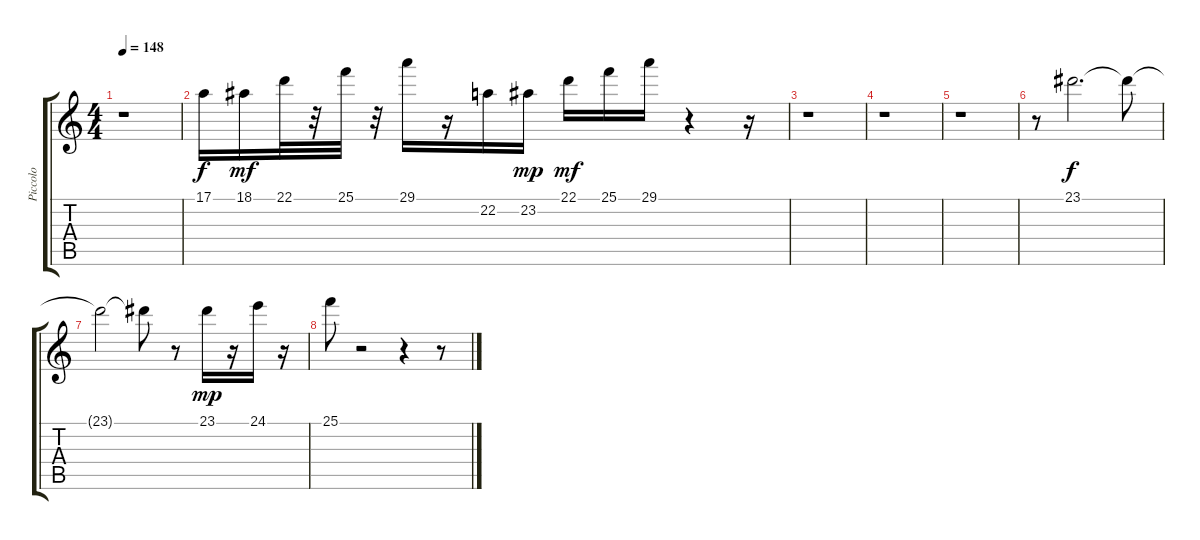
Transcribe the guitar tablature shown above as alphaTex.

\track ("Piccolo" "Piccolo") {instrument piccolo}
\staff {score tabs}
\tuning (E4 B3 G3 D3 A2 E2) {hide}
\ts (4 4)
\tempo 148
\clef g2
\ks c
r.1{dy mf} |
17.1.16{dy f} 18.1.16{dy mf} 22.1.32 r.32 25.1.32 r.32 29.1.16 r.16 22.2.16 23.2.16{dy mp} 22.1.16{dy mf} 25.1.16 29.1.16 r.4 r.16 |
r.1 |
r.1 |
r.1 |
r.8 23.1.2{d dy f} 23.1{t}.8 |
23.1{t}.2 23.1{t}.8 r.8 23.1.16{dy mp} r.16 24.1.16 r.16 |
25.1.8 r.2 r.4 r.8
